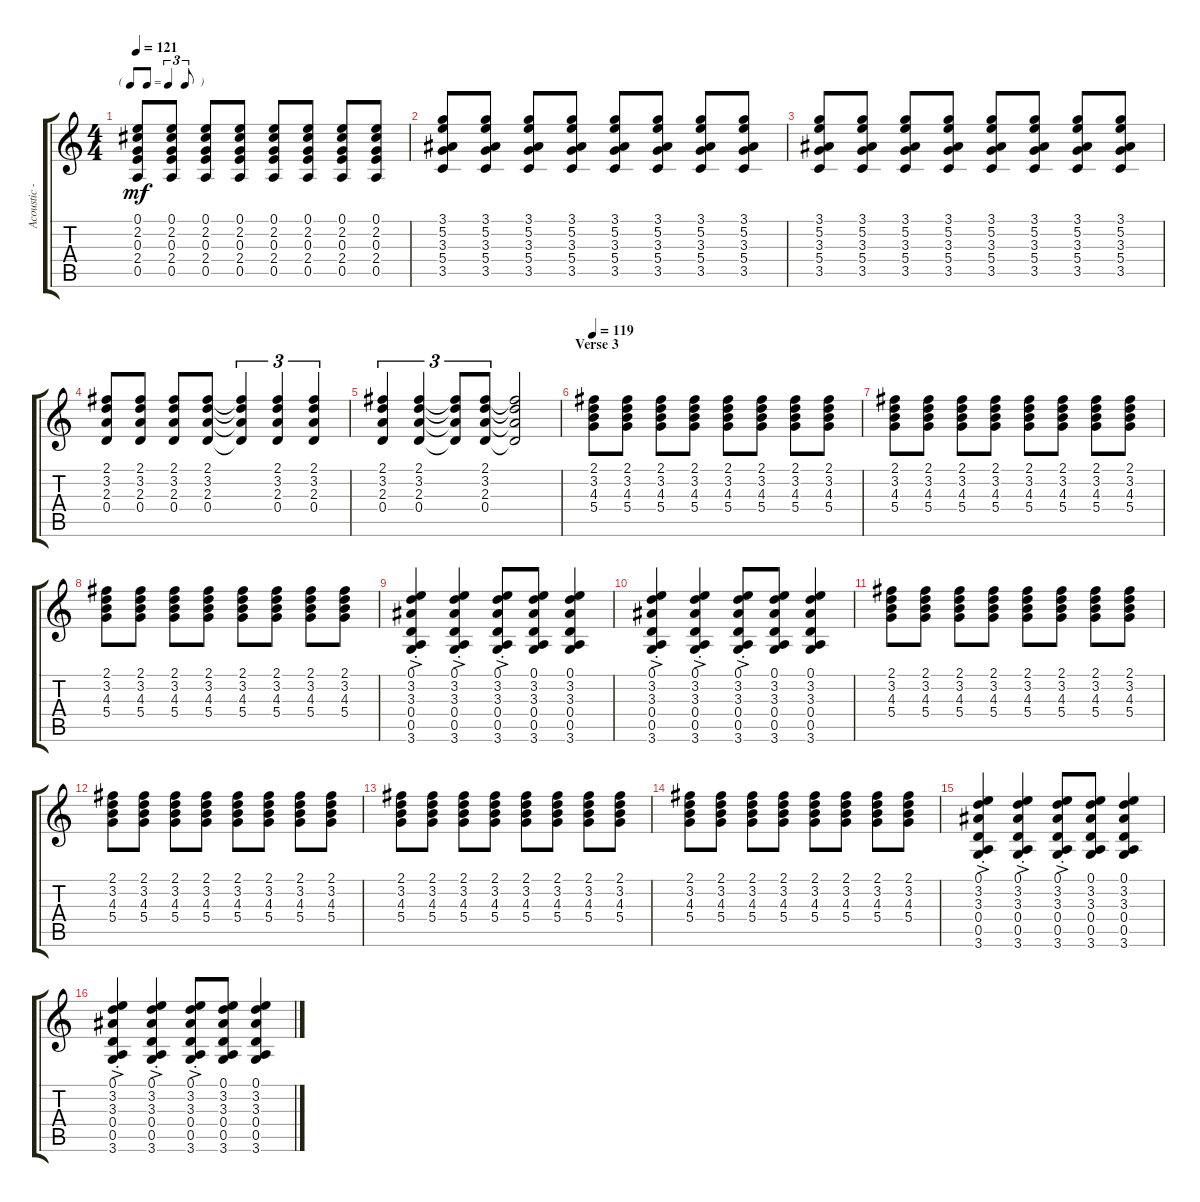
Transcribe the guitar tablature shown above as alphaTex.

\track ("Acoustic - Gilmour" "Acoustic -") {instrument acousticguitarsteel}
\staff {score tabs}
\tuning (E4 B3 G3 D3 A2 E2) {hide}
\ts (4 4)
\tf triplet8th
\tempo 121
\clef g2
\ks c
(0.1 2.2 0.3 2.4 0.5).8{dy mf} (0.1 2.2 0.3 2.4 0.5).8 (0.1 2.2 0.3 2.4 0.5).8 (0.1 2.2 0.3 2.4 0.5).8 (0.1 2.2 0.3 2.4 0.5).8 (0.1 2.2 0.3 2.4 0.5).8 (0.1 2.2 0.3 2.4 0.5).8 (0.1 2.2 0.3 2.4 0.5).8 |
(3.1 5.2 3.3 5.4 3.5).8 (3.1 5.2 3.3 5.4 3.5).8 (3.1 5.2 3.3 5.4 3.5).8 (3.1 5.2 3.3 5.4 3.5).8 (3.1 5.2 3.3 5.4 3.5).8 (3.1 5.2 3.3 5.4 3.5).8 (3.1 5.2 3.3 5.4 3.5).8 (3.1 5.2 3.3 5.4 3.5).8 |
(3.1 5.2 3.3 5.4 3.5).8 (3.1 5.2 3.3 5.4 3.5).8 (3.1 5.2 3.3 5.4 3.5).8 (3.1 5.2 3.3 5.4 3.5).8 (3.1 5.2 3.3 5.4 3.5).8 (3.1 5.2 3.3 5.4 3.5).8 (3.1 5.2 3.3 5.4 3.5).8 (3.1 5.2 3.3 5.4 3.5).8 |
(2.1 3.2 2.3 0.4).8 (2.1 3.2 2.3 0.4).8 (2.1 3.2 2.3 0.4).8 (2.1 3.2 2.3 0.4).8 (2.1{t} 3.2{t} 2.3{t} 0.4{t}).4{tu (3 2)} (2.1 3.2 2.3 0.4).4{tu (3 2)} (2.1 3.2 2.3 0.4).4{tu (3 2)} |
(2.1 3.2 2.3 0.4).4{tu (3 2)} (2.1 3.2 2.3 0.4).4{tu (3 2)} (2.1{t} 3.2{t} 2.3{t} 0.4{t}).8{tu (3 2)} (2.1 3.2 2.3 0.4).8{tu (3 2)} (2.1{t} 3.2{t} 2.3{t} 0.4{t}).2 |
\section ("" "Verse 3")
\tempo 119
(2.1 3.2 4.3 5.4).8 (2.1 3.2 4.3 5.4).8 (2.1 3.2 4.3 5.4).8 (2.1 3.2 4.3 5.4).8 (2.1 3.2 4.3 5.4).8 (2.1 3.2 4.3 5.4).8 (2.1 3.2 4.3 5.4).8 (2.1 3.2 4.3 5.4).8 |
(2.1 3.2 4.3 5.4).8 (2.1 3.2 4.3 5.4).8 (2.1 3.2 4.3 5.4).8 (2.1 3.2 4.3 5.4).8 (2.1 3.2 4.3 5.4).8 (2.1 3.2 4.3 5.4).8 (2.1 3.2 4.3 5.4).8 (2.1 3.2 4.3 5.4).8 |
(2.1 3.2 4.3 5.4).8 (2.1 3.2 4.3 5.4).8 (2.1 3.2 4.3 5.4).8 (2.1 3.2 4.3 5.4).8 (2.1 3.2 4.3 5.4).8 (2.1 3.2 4.3 5.4).8 (2.1 3.2 4.3 5.4).8 (2.1 3.2 4.3 5.4).8 |
(0.1{ac st} 3.2{ac st} 3.3 0.4{ac st} 0.5 3.6).4 (0.1 3.2{ac st} 3.3 0.4 0.5 3.6).4 (0.1 3.2 3.3{ac st} 0.4 0.5 3.6).8 (0.1 3.2 3.3 0.4 0.5 3.6).8 (0.1 3.2 3.3 0.4 0.5 3.6).4 |
(0.1{ac st} 3.2{ac st} 3.3 0.4{ac st} 0.5 3.6).4 (0.1 3.2{ac st} 3.3 0.4 0.5 3.6).4 (0.1 3.2 3.3{ac st} 0.4 0.5 3.6).8 (0.1 3.2 3.3 0.4 0.5 3.6).8 (0.1 3.2 3.3 0.4 0.5 3.6).4 |
(2.1 3.2 4.3 5.4).8 (2.1 3.2 4.3 5.4).8 (2.1 3.2 4.3 5.4).8 (2.1 3.2 4.3 5.4).8 (2.1 3.2 4.3 5.4).8 (2.1 3.2 4.3 5.4).8 (2.1 3.2 4.3 5.4).8 (2.1 3.2 4.3 5.4).8 |
(2.1 3.2 4.3 5.4).8 (2.1 3.2 4.3 5.4).8 (2.1 3.2 4.3 5.4).8 (2.1 3.2 4.3 5.4).8 (2.1 3.2 4.3 5.4).8 (2.1 3.2 4.3 5.4).8 (2.1 3.2 4.3 5.4).8 (2.1 3.2 4.3 5.4).8 |
(2.1 3.2 4.3 5.4).8 (2.1 3.2 4.3 5.4).8 (2.1 3.2 4.3 5.4).8 (2.1 3.2 4.3 5.4).8 (2.1 3.2 4.3 5.4).8 (2.1 3.2 4.3 5.4).8 (2.1 3.2 4.3 5.4).8 (2.1 3.2 4.3 5.4).8 |
(2.1 3.2 4.3 5.4).8 (2.1 3.2 4.3 5.4).8 (2.1 3.2 4.3 5.4).8 (2.1 3.2 4.3 5.4).8 (2.1 3.2 4.3 5.4).8 (2.1 3.2 4.3 5.4).8 (2.1 3.2 4.3 5.4).8 (2.1 3.2 4.3 5.4).8 |
(0.1{ac st} 3.2{ac st} 3.3 0.4{ac st} 0.5 3.6).4 (0.1 3.2{ac st} 3.3 0.4 0.5 3.6).4 (0.1 3.2 3.3{ac st} 0.4 0.5 3.6).8 (0.1 3.2 3.3 0.4 0.5 3.6).8 (0.1 3.2 3.3 0.4 0.5 3.6).4 |
(0.1{ac st} 3.2{ac st} 3.3 0.4{ac st} 0.5 3.6).4 (0.1 3.2{ac st} 3.3 0.4 0.5 3.6).4 (0.1 3.2 3.3{ac st} 0.4 0.5 3.6).8 (0.1 3.2 3.3 0.4 0.5 3.6).8 (0.1 3.2 3.3 0.4 0.5 3.6).4
